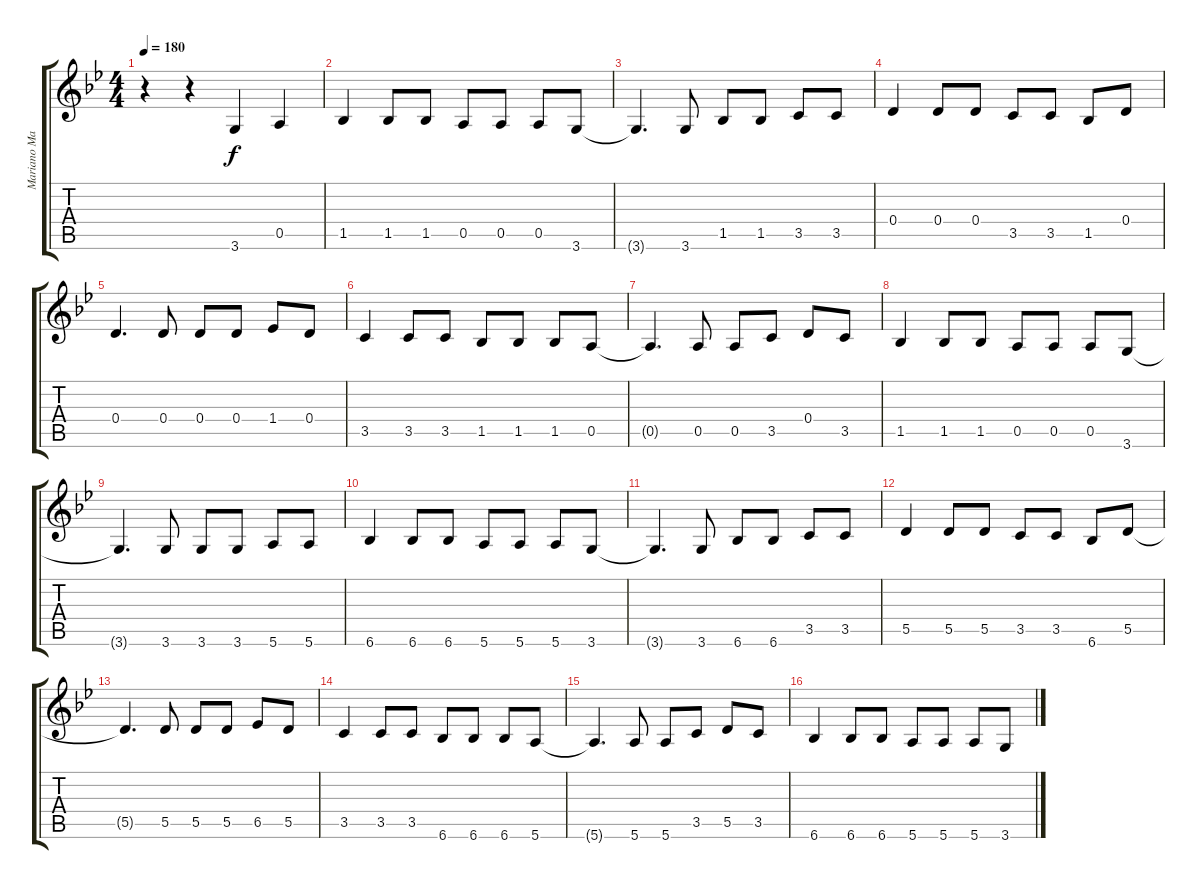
\track ("Mariano Martinez" "Mariano Ma") {instrument distortionguitar}
\staff {score tabs}
\tuning (E4 B3 G3 D3 A2 E2) {hide}
\ts (4 4)
\tempo 180
\clef g2
\ks bb
r.4{dy f instrument distortionguitar} r.4 3.6.4 0.5.4 |
1.5.4 1.5.8 1.5.8 0.5.8 0.5.8 0.5.8 3.6.8 |
3.6{t}.4{d} 3.6.8 1.5.8 1.5.8 3.5.8 3.5.8 |
0.4.4 0.4.8 0.4.8 3.5.8 3.5.8 1.5.8 0.4.8 |
0.4.4{d} 0.4.8 0.4.8 0.4.8 1.4.8 0.4.8 |
3.5.4 3.5.8 3.5.8 1.5.8 1.5.8 1.5.8 0.5.8 |
0.5{t}.4{d} 0.5.8 0.5.8 3.5.8 0.4.8 3.5.8 |
1.5.4 1.5.8 1.5.8 0.5.8 0.5.8 0.5.8 3.6.8 |
3.6{t}.4{d} 3.6.8 3.6.8 3.6.8 5.6.8 5.6.8 |
6.6.4 6.6.8 6.6.8 5.6.8 5.6.8 5.6.8 3.6.8 |
3.6{t}.4{d} 3.6.8 6.6.8 6.6.8 3.5.8 3.5.8 |
5.5.4 5.5.8 5.5.8 3.5.8 3.5.8 6.6.8 5.5.8 |
5.5{t}.4{d} 5.5.8 5.5.8 5.5.8 6.5.8 5.5.8 |
3.5.4 3.5.8 3.5.8 6.6.8 6.6.8 6.6.8 5.6.8 |
5.6{t}.4{d} 5.6.8 5.6.8 3.5.8 5.5.8 3.5.8 |
6.6.4 6.6.8 6.6.8 5.6.8 5.6.8 5.6.8 3.6.8
